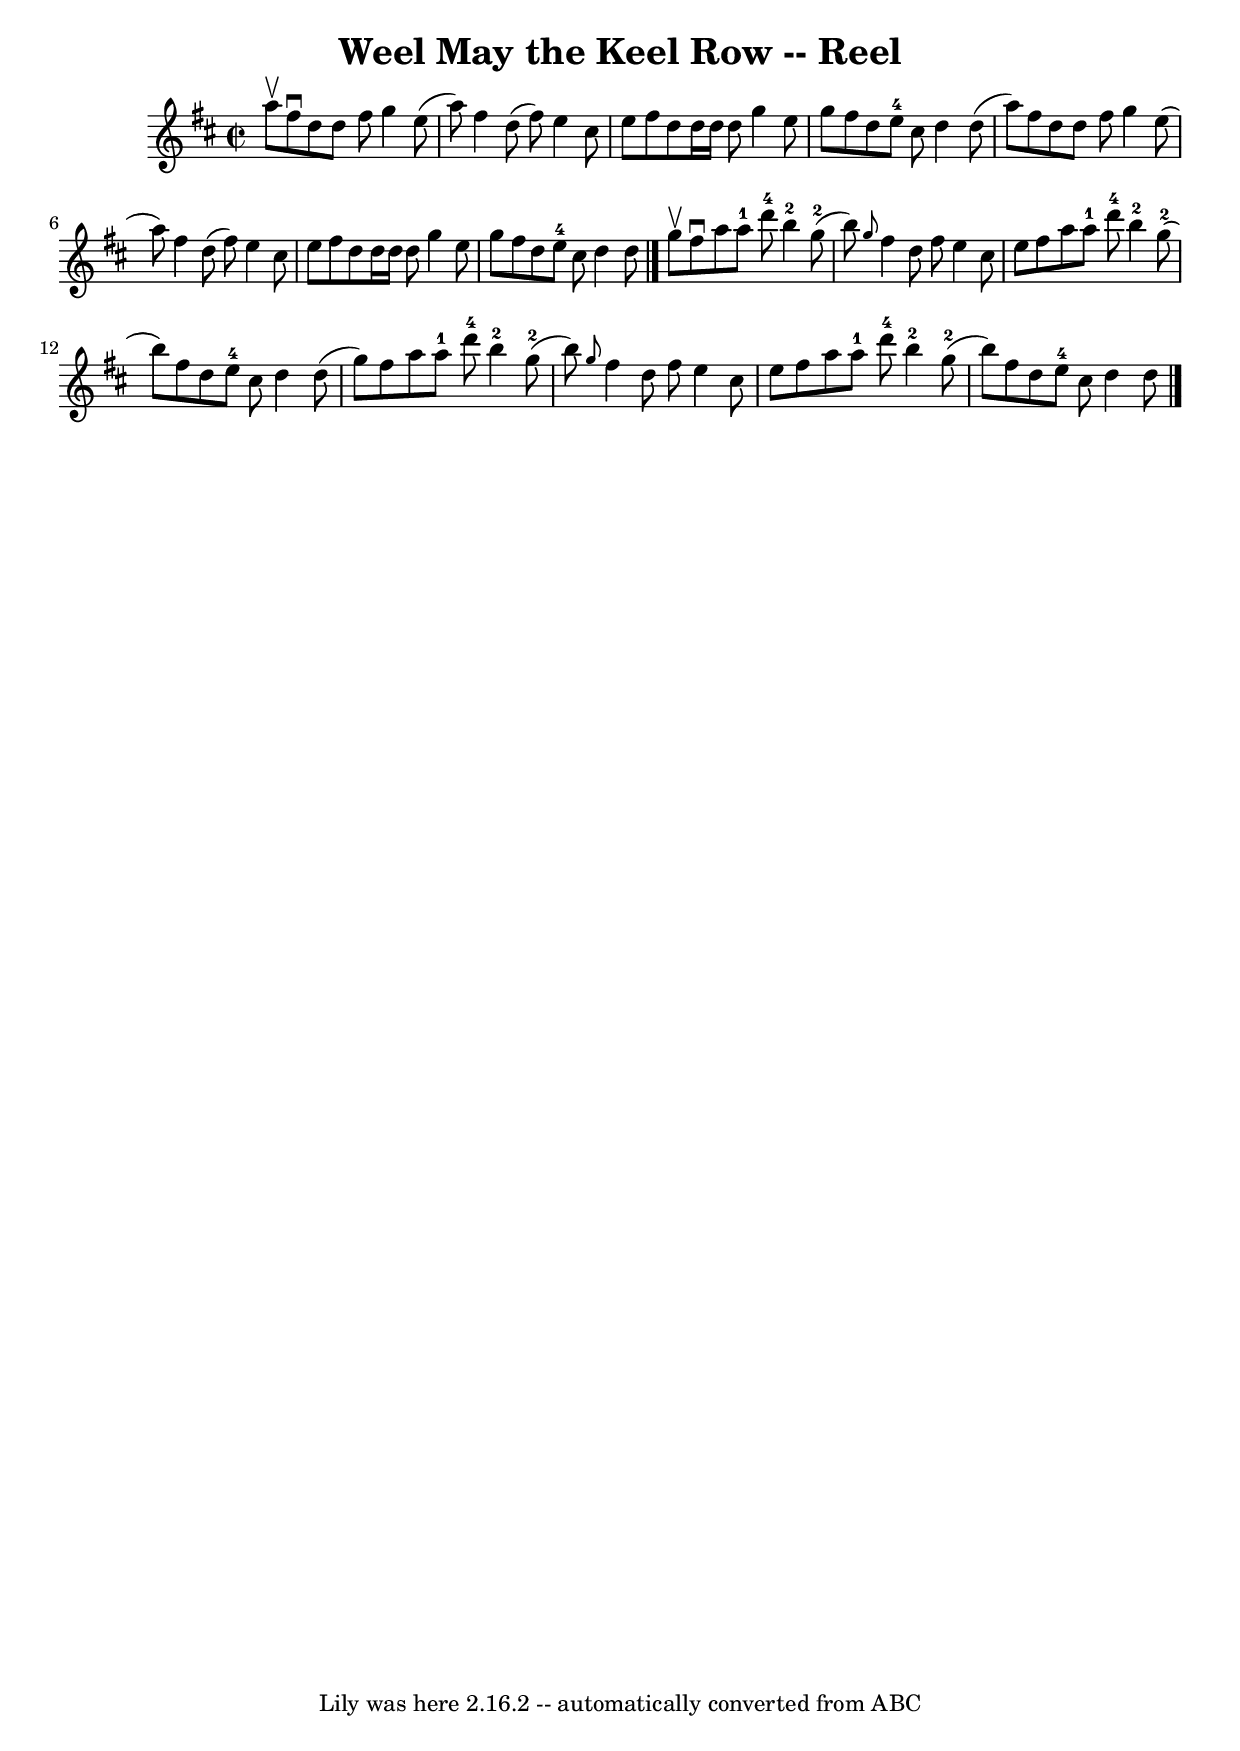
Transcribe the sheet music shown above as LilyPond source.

\version "2.7.40"
\include "Mammoth.ily"
\header {
	book = "Ryan's Mammoth Collection"
	crossRefNumber = "1"
	footnotes = "\\\\356\\\\[Original Version.]"
	origin = "SCOTCH"
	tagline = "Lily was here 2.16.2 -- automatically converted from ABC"
	title = "Weel May the Keel Row -- Reel"
}
voicedefault =  {
\set Score.defaultBarType = "empty"

\override Staff.TimeSignature #'style = #'C
 \time 2/2 \key d \major a''8^\upbow |
 fis''8^\downbow d''8    
d''8 fis''8 g''4 e''8 (a''8)   |
 fis''4 d''8 (
fis''8) e''4 cis''8 e''8    |
 fis''8 d''8 d''16    
d''16 d''8 g''4 e''8 g''8    |
 fis''8 d''8 e''8-4 
 cis''8 d''4 d''8 (a''8)   |
 fis''8 d''8 d''8    
fis''8 g''4 e''8 (a''8)   |
 fis''4 d''8 (fis''8)  
 e''4 cis''8 e''8    |
 fis''8 d''8 d''16 d''16 d''8  
 g''4 e''8 g''8    |
 fis''8 d''8 e''8-4 cis''8    
d''4 d''8    \bar "|." g''8^\upbow |
 fis''8^\downbow a''8 
 a''8-1 d'''8-4 b''4-2 g''8-2(b''8)   |
 
\grace { g''8  } fis''4 d''8 fis''8 e''4 cis''8 e''8    
|
 fis''8 a''8 a''8-1 d'''8-4 b''4-2 g''8 
-2(b''8)   |
 fis''8 d''8 e''8-4 cis''8 d''4    
d''8 (g''8)   |
 fis''8 a''8 a''8-1 d'''8-4     
b''4-2 g''8-2(b''8)   |
 \grace { g''8  } fis''4    
d''8 fis''8 e''4 cis''8 e''8    |
 fis''8 a''8 a''8 
-1 d'''8-4 b''4-2 g''8-2(b''8)   |
 fis''8    
d''8 e''8-4 cis''8 d''4 d''8    \bar "|."   
}

\score{
    <<

	\context Staff="default"
	{
	    \voicedefault 
	}

    >>
	\layout {
	}
	\midi {}
}
